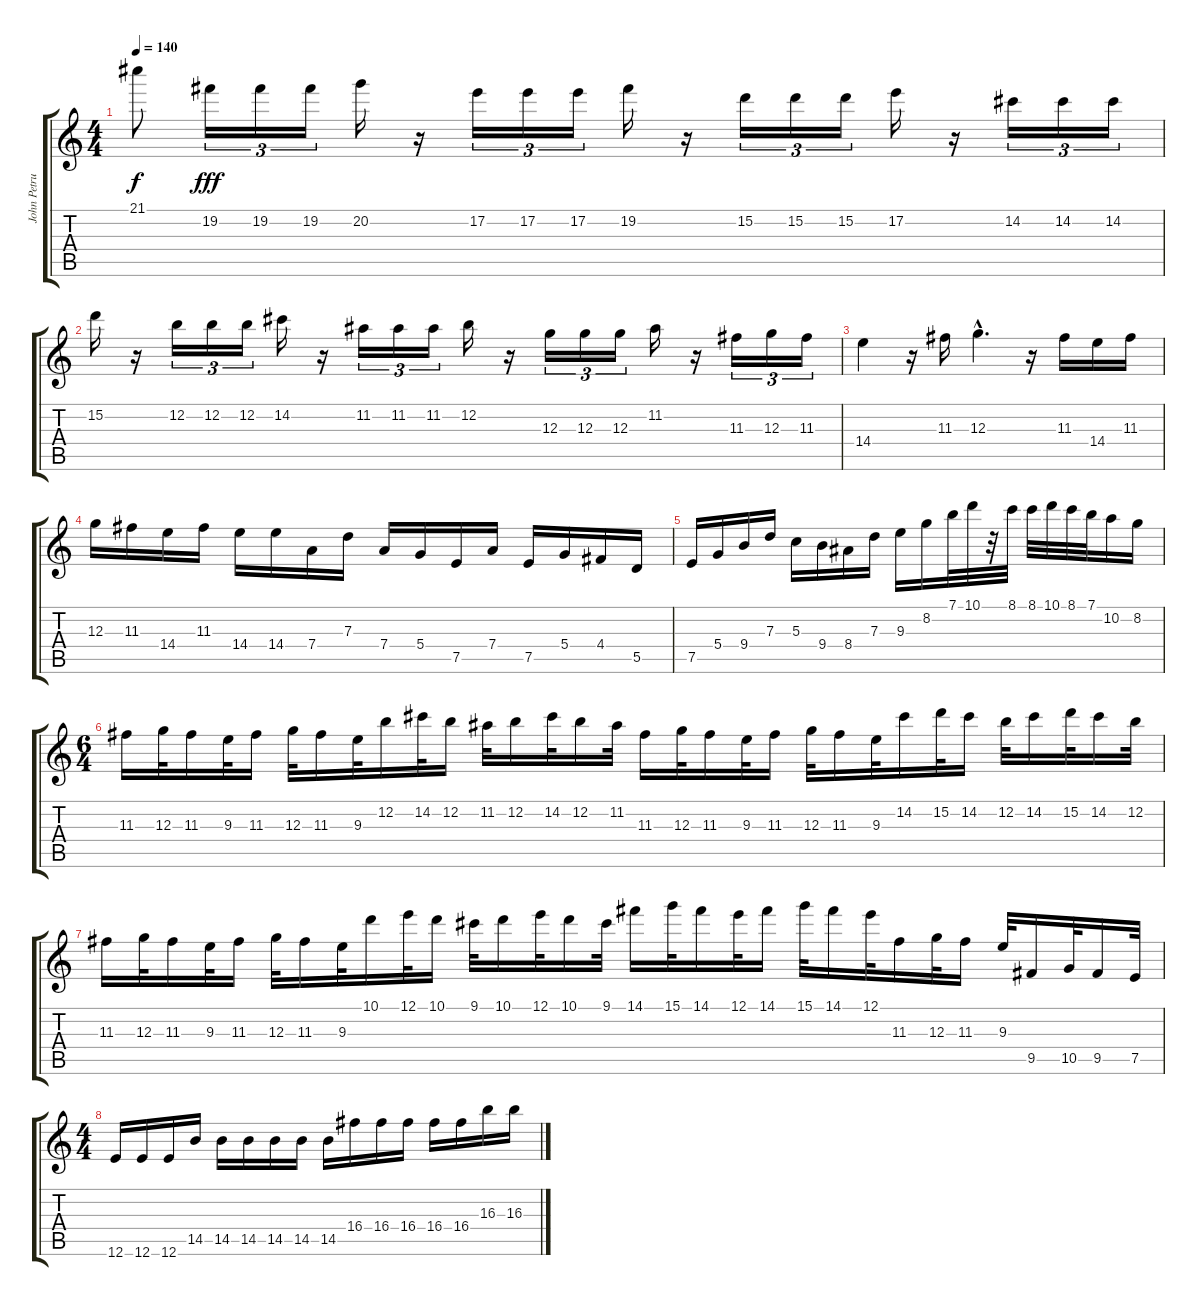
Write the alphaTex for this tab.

\track ("John Petrucci - 6 Strings Guitar" "John Petru") {instrument distortionguitar}
\staff {score tabs}
\tuning (E4 B3 G3 D3 A2 E2) {hide}
\ts (4 4)
\tempo 140
\clef g2
\ks c
21.1{t}.8{dy f} 19.2.16{tu (3 2) dy fff} 19.2.16{tu (3 2)} 19.2.16{tu (3 2)} 20.2.16 r.16 17.2.16{tu (3 2)} 17.2.16{tu (3 2)} 17.2.16{tu (3 2)} 19.2.16 r.16 15.2.16{tu (3 2)} 15.2.16{tu (3 2)} 15.2.16{tu (3 2)} 17.2.16 r.16 14.2.16{tu (3 2)} 14.2.16{tu (3 2)} 14.2.16{tu (3 2)} |
15.2.16 r.16 12.2.16{tu (3 2)} 12.2.16{tu (3 2)} 12.2.16{tu (3 2)} 14.2.16 r.16 11.2.16{tu (3 2)} 11.2.16{tu (3 2)} 11.2.16{tu (3 2)} 12.2.16 r.16 12.3.16{tu (3 2)} 12.3.16{tu (3 2)} 12.3.16{tu (3 2)} 11.2.16 r.16 11.3.16{tu (3 2)} 12.3.16{tu (3 2)} 11.3.16{tu (3 2)} |
14.4.4 r.16 11.3.16 12.3{hac}.4{d} r.16 11.3.16 14.4.16 11.3.16 |
12.3.16 11.3.16 14.4.16 11.3.16 14.4.16 14.4.16 7.4.16 7.3.16 7.4.16 5.4.16 7.5.16 7.4.16 7.5.16 5.4.16 4.4.16 5.5.16 |
7.5.16 5.4.16 9.4.16 7.3.16 5.3.16 9.4.16 8.4.16 7.3.16 9.3.16 8.2.16 7.1.32 10.1.32 r.32 8.1.32 8.1.32 10.1.32 8.1.32 7.1.32 10.2.16 8.2.16 |
\ts (6 4)
11.3.16 12.3.32 11.3.16 9.3.32 11.3.16 12.3.32 11.3.16 9.3.32 12.2.16 14.2.32 12.2.16 11.2.32 12.2.16 14.2.32 12.2.16 11.2.32 11.3.16 12.3.32 11.3.16 9.3.32 11.3.16 12.3.32 11.3.16 9.3.32 14.2.16 15.2.32 14.2.16 12.2.32 14.2.16 15.2.32 14.2.16 12.2.32 |
11.3.16 12.3.32 11.3.16 9.3.32 11.3.16 12.3.32 11.3.16 9.3.32 10.1.16 12.1.32 10.1.16 9.1.32 10.1.16 12.1.32 10.1.16 9.1.32 14.1.16 15.1.32 14.1.16 12.1.32 14.1.16 15.1.32 14.1.16 12.1.32 11.3.16 12.3.32 11.3.16 9.3.32 9.5.16 10.5.32 9.5.16 7.5.32 |
\ts (4 4)
12.6.16 12.6.16 12.6.16 14.5.16 14.5.16 14.5.16 14.5.16 14.5.16 14.5.16 16.4.16 16.4.16 16.4.16 16.4.16 16.4.16 16.3.16 16.3.16
